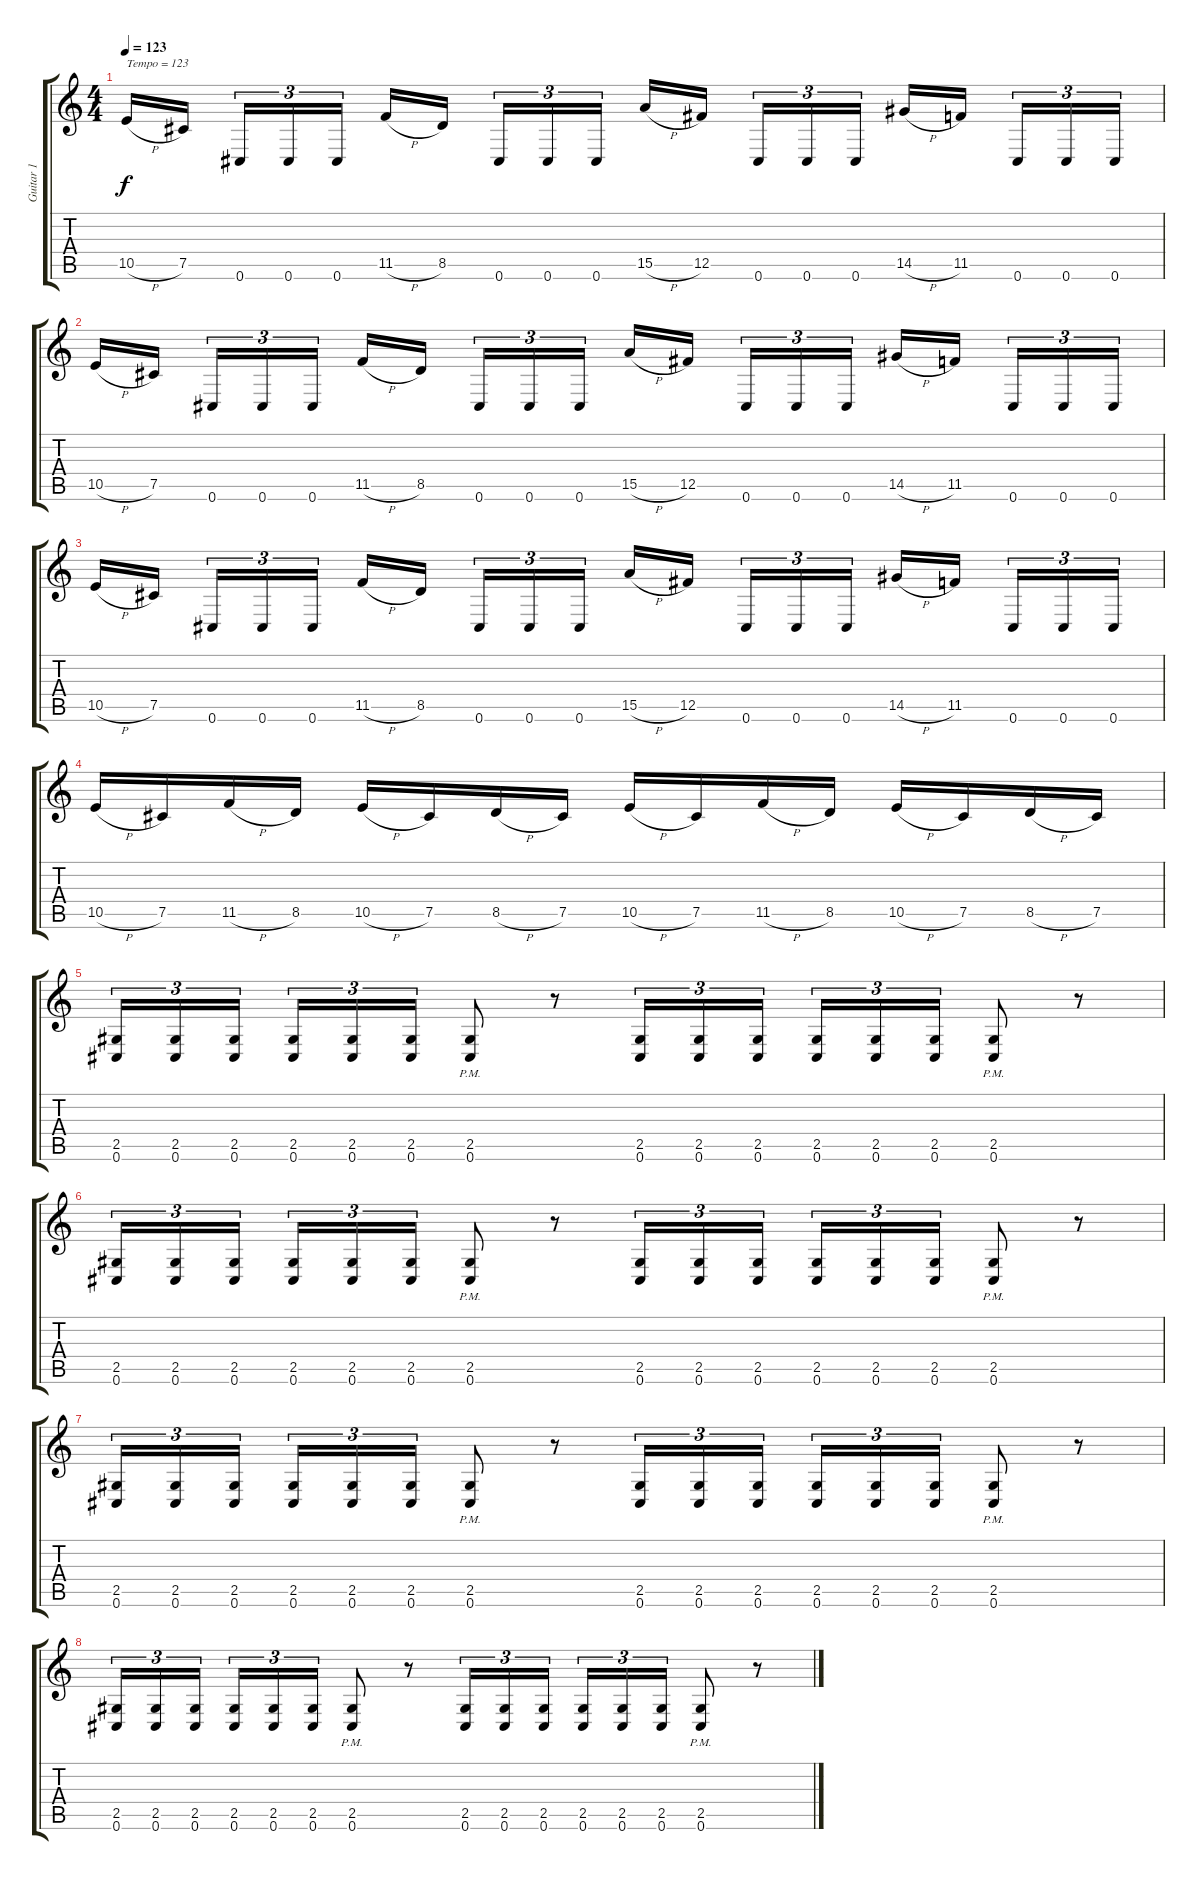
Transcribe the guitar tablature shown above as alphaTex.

\track ("Guitar 1" "Guitar 1") {instrument distortionguitar}
\staff {score tabs}
\tuning (Db4 Ab3 E3 B2 Gb2 Db2) {hide}
\ts (4 4)
\section ("" "")
\tempo 123
\clef g2
\ks c
10.5{h}.16{txt "Tempo = 123" dy f} 7.5.16 0.6.16{tu (3 2)} 0.6.16{tu (3 2)} 0.6.16{tu (3 2)} 11.5{h}.16 8.5.16 0.6.16{tu (3 2)} 0.6.16{tu (3 2)} 0.6.16{tu (3 2)} 15.5{h}.16 12.5.16 0.6.16{tu (3 2)} 0.6.16{tu (3 2)} 0.6.16{tu (3 2)} 14.5{h}.16 11.5.16 0.6.16{tu (3 2)} 0.6.16{tu (3 2)} 0.6.16{tu (3 2)} |
10.5{h}.16 7.5.16 0.6.16{tu (3 2)} 0.6.16{tu (3 2)} 0.6.16{tu (3 2)} 11.5{h}.16 8.5.16 0.6.16{tu (3 2)} 0.6.16{tu (3 2)} 0.6.16{tu (3 2)} 15.5{h}.16 12.5.16 0.6.16{tu (3 2)} 0.6.16{tu (3 2)} 0.6.16{tu (3 2)} 14.5{h}.16 11.5.16 0.6.16{tu (3 2)} 0.6.16{tu (3 2)} 0.6.16{tu (3 2)} |
10.5{h}.16 7.5.16 0.6.16{tu (3 2)} 0.6.16{tu (3 2)} 0.6.16{tu (3 2)} 11.5{h}.16 8.5.16 0.6.16{tu (3 2)} 0.6.16{tu (3 2)} 0.6.16{tu (3 2)} 15.5{h}.16 12.5.16 0.6.16{tu (3 2)} 0.6.16{tu (3 2)} 0.6.16{tu (3 2)} 14.5{h}.16 11.5.16 0.6.16{tu (3 2)} 0.6.16{tu (3 2)} 0.6.16{tu (3 2)} |
10.5{h}.16 7.5.16 11.5{h}.16 8.5.16 10.5{h}.16 7.5.16 8.5{h}.16 7.5.16 10.5{h}.16 7.5.16 11.5{h}.16 8.5.16 10.5{h}.16 7.5.16 8.5{h}.16 7.5.16 |
\section ("" "")
(2.5 0.6).16{tu (3 2)} (2.5 0.6).16{tu (3 2)} (2.5 0.6).16{tu (3 2)} (2.5 0.6).16{tu (3 2)} (2.5 0.6).16{tu (3 2)} (2.5 0.6).16{tu (3 2)} (2.5{pm} 0.6{pm}).8 r.8 (2.5 0.6).16{tu (3 2)} (2.5 0.6).16{tu (3 2)} (2.5 0.6).16{tu (3 2)} (2.5 0.6).16{tu (3 2)} (2.5 0.6).16{tu (3 2)} (2.5 0.6).16{tu (3 2)} (2.5{pm} 0.6{pm}).8 r.8 |
(2.5 0.6).16{tu (3 2)} (2.5 0.6).16{tu (3 2)} (2.5 0.6).16{tu (3 2)} (2.5 0.6).16{tu (3 2)} (2.5 0.6).16{tu (3 2)} (2.5 0.6).16{tu (3 2)} (2.5{pm} 0.6{pm}).8 r.8 (2.5 0.6).16{tu (3 2)} (2.5 0.6).16{tu (3 2)} (2.5 0.6).16{tu (3 2)} (2.5 0.6).16{tu (3 2)} (2.5 0.6).16{tu (3 2)} (2.5 0.6).16{tu (3 2)} (2.5{pm} 0.6{pm}).8 r.8 |
(2.5 0.6).16{tu (3 2)} (2.5 0.6).16{tu (3 2)} (2.5 0.6).16{tu (3 2)} (2.5 0.6).16{tu (3 2)} (2.5 0.6).16{tu (3 2)} (2.5 0.6).16{tu (3 2)} (2.5{pm} 0.6{pm}).8 r.8 (2.5 0.6).16{tu (3 2)} (2.5 0.6).16{tu (3 2)} (2.5 0.6).16{tu (3 2)} (2.5 0.6).16{tu (3 2)} (2.5 0.6).16{tu (3 2)} (2.5 0.6).16{tu (3 2)} (2.5{pm} 0.6{pm}).8 r.8 |
(2.5 0.6).16{tu (3 2)} (2.5 0.6).16{tu (3 2)} (2.5 0.6).16{tu (3 2)} (2.5 0.6).16{tu (3 2)} (2.5 0.6).16{tu (3 2)} (2.5 0.6).16{tu (3 2)} (2.5{pm} 0.6{pm}).8 r.8 (2.5 0.6).16{tu (3 2)} (2.5 0.6).16{tu (3 2)} (2.5 0.6).16{tu (3 2)} (2.5 0.6).16{tu (3 2)} (2.5 0.6).16{tu (3 2)} (2.5 0.6).16{tu (3 2)} (2.5{pm} 0.6{pm}).8 r.8
